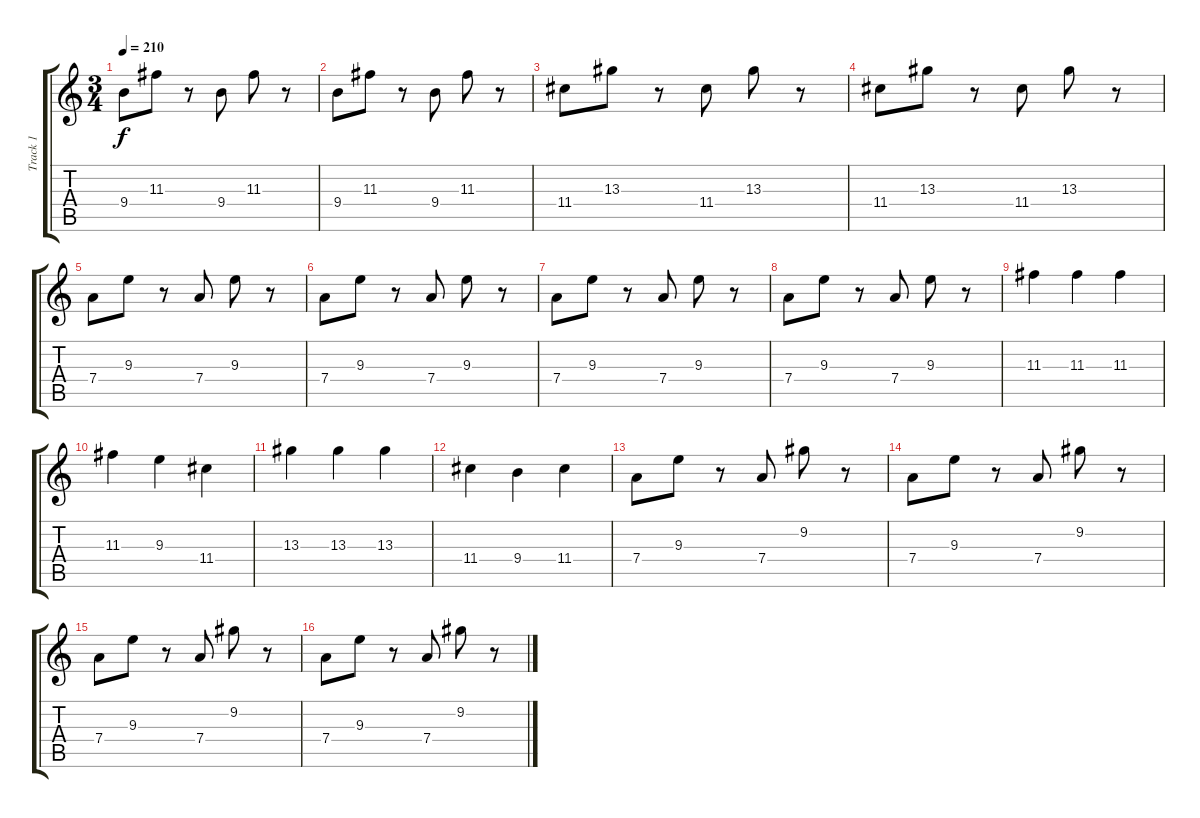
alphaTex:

\track ("Track 1" "Track 1") {instrument overdrivenguitar}
\staff {score tabs}
\tuning (E4 B3 G3 D3 A2 E2) {hide}
\ts (3 4)
\tempo 210
\clef g2
\ks c
9.4.8{dy f} 11.3.8 r.8 9.4.8 11.3.8 r.8 |
9.4.8 11.3.8 r.8 9.4.8 11.3.8 r.8 |
11.4.8 13.3.8 r.8 11.4.8 13.3.8 r.8 |
11.4.8 13.3.8 r.8 11.4.8 13.3.8 r.8 |
7.4.8 9.3.8 r.8 7.4.8 9.3.8 r.8 |
7.4.8 9.3.8 r.8 7.4.8 9.3.8 r.8 |
7.4.8 9.3.8 r.8 7.4.8 9.3.8 r.8 |
7.4.8 9.3.8 r.8 7.4.8 9.3.8 r.8 |
11.3.4 11.3.4 11.3.4 |
11.3.4 9.3.4 11.4.4 |
13.3.4 13.3.4 13.3.4 |
11.4.4 9.4.4 11.4.4 |
7.4.8 9.3.8 r.8 7.4.8 9.2.8 r.8 |
7.4.8 9.3.8 r.8 7.4.8 9.2.8 r.8 |
7.4.8 9.3.8 r.8 7.4.8 9.2.8 r.8 |
7.4.8 9.3.8 r.8 7.4.8 9.2.8 r.8
